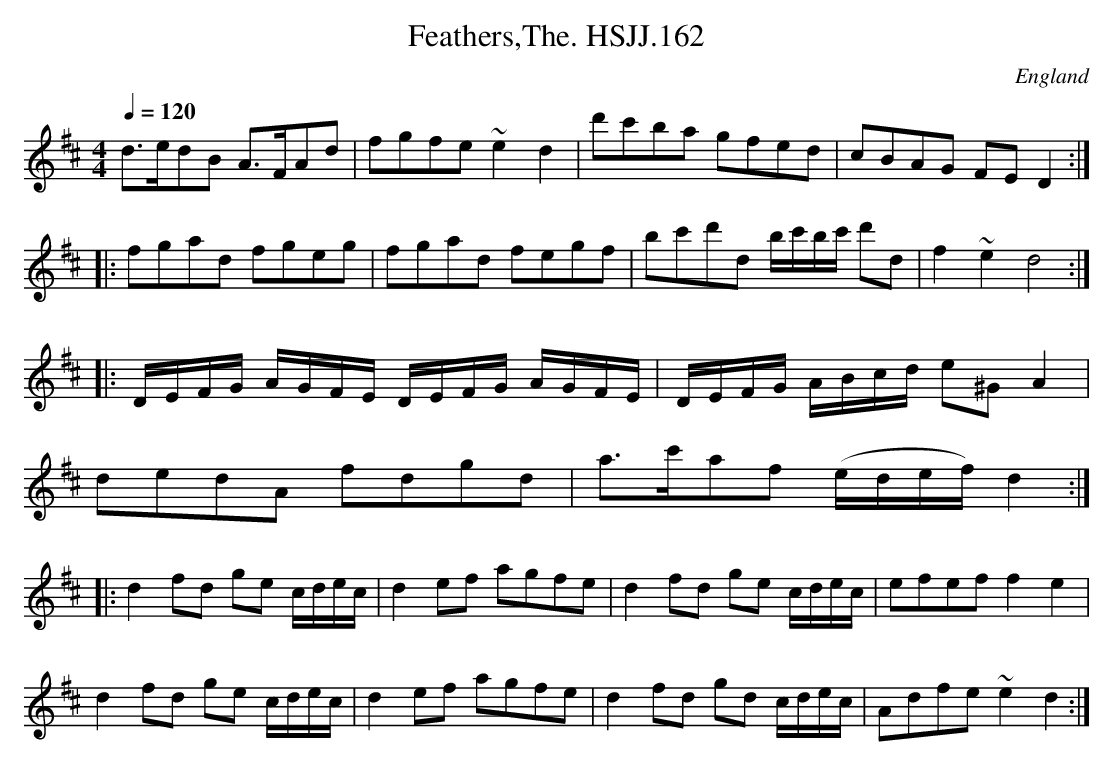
X:1
T:Feathers,The. HSJJ.162
L:1/8
M:4/4
O:England
Q:1/4=120
K:D
d>edB A>FAd|fgfe~e2d2|d'c'ba gfed|cBAG FED2:|!
|:fgad fgeg|fgad fegf|bc'd'd b/c'/b/c'/ d'd|f2~e2d4:|!
|:D/E/F/G/ A/G/F/E/ D/E/F/G/ A/G/F/E/|D/E/F/G/ A/B/c/d/ e^GA2|!
dedA fdgd|a>c'af (e/d/e/f/) d2:|!
|:d2fd ge c/d/e/c/|d2ef agfe|d2fd ge c/d/e/c/|efeff2e2|!
d2fd ge c/d/e/c/|d2ef agfe|d2fd gd c/d/e/c/|Adfe~e2d2:|
